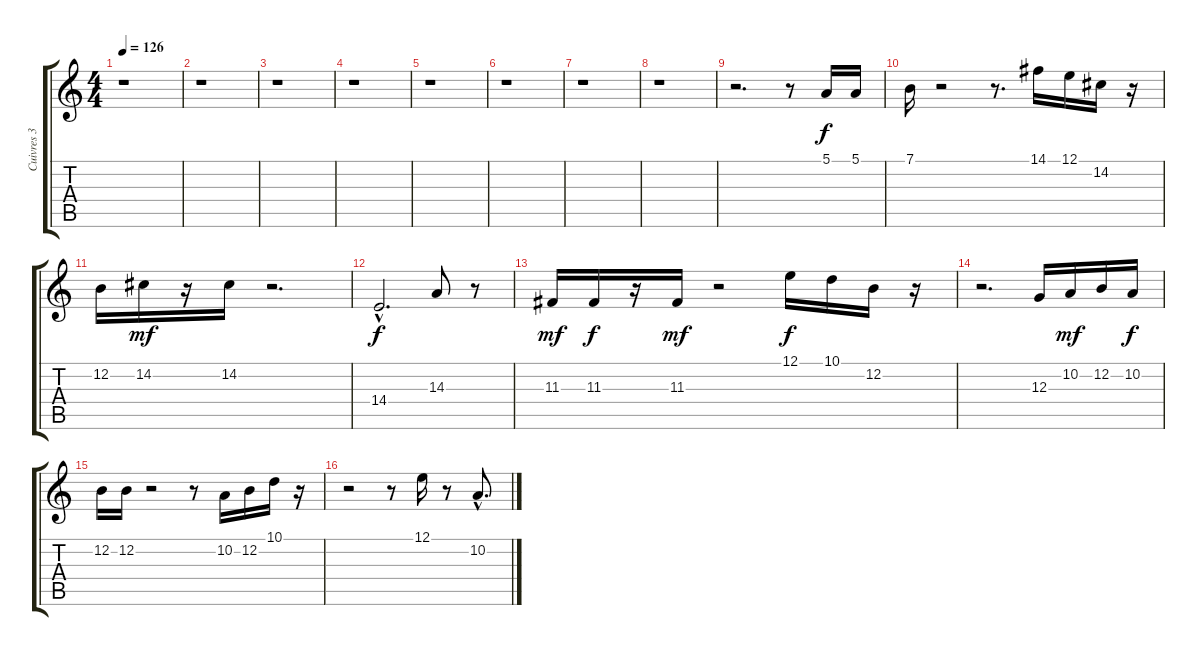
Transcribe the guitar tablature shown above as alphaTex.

\track ("Cuivres 3" "Cuivres 3") {instrument frenchhorn}
\staff {score tabs}
\tuning (E4 B3 G3 D3 A2 E2) {hide}
\ts (4 4)
\tempo 126
\clef g2
\ks c
r.1{dy f} |
r.1 |
r.1 |
r.1 |
r.1 |
r.1 |
r.1 |
r.1 |
r.2{d} r.8 5.1.16 5.1.16 |
7.1.16 r.2 r.8{d} 14.1.16 12.1.16 14.2.16 r.16 |
12.2.16 14.2.16{dy mf} r.16 14.2.16 r.2{d} |
14.4{hac}.2{d dy f volume 4} 14.3.8{volume 11} r.8 |
11.3.16{dy mf} 11.3.16{dy f} r.16 11.3.16{dy mf} r.2 12.1.16{dy f} 10.1.16 12.2.16 r.16 |
r.2{d} 12.3.16 10.2.16{dy mf} 12.2.16 10.2.16{dy f} |
12.2.16 12.2.16 r.2 r.8 10.2.16 12.2.16 10.1.16 r.16 |
r.2 r.8 12.1.16 r.8 10.2{hac}.8{d}
